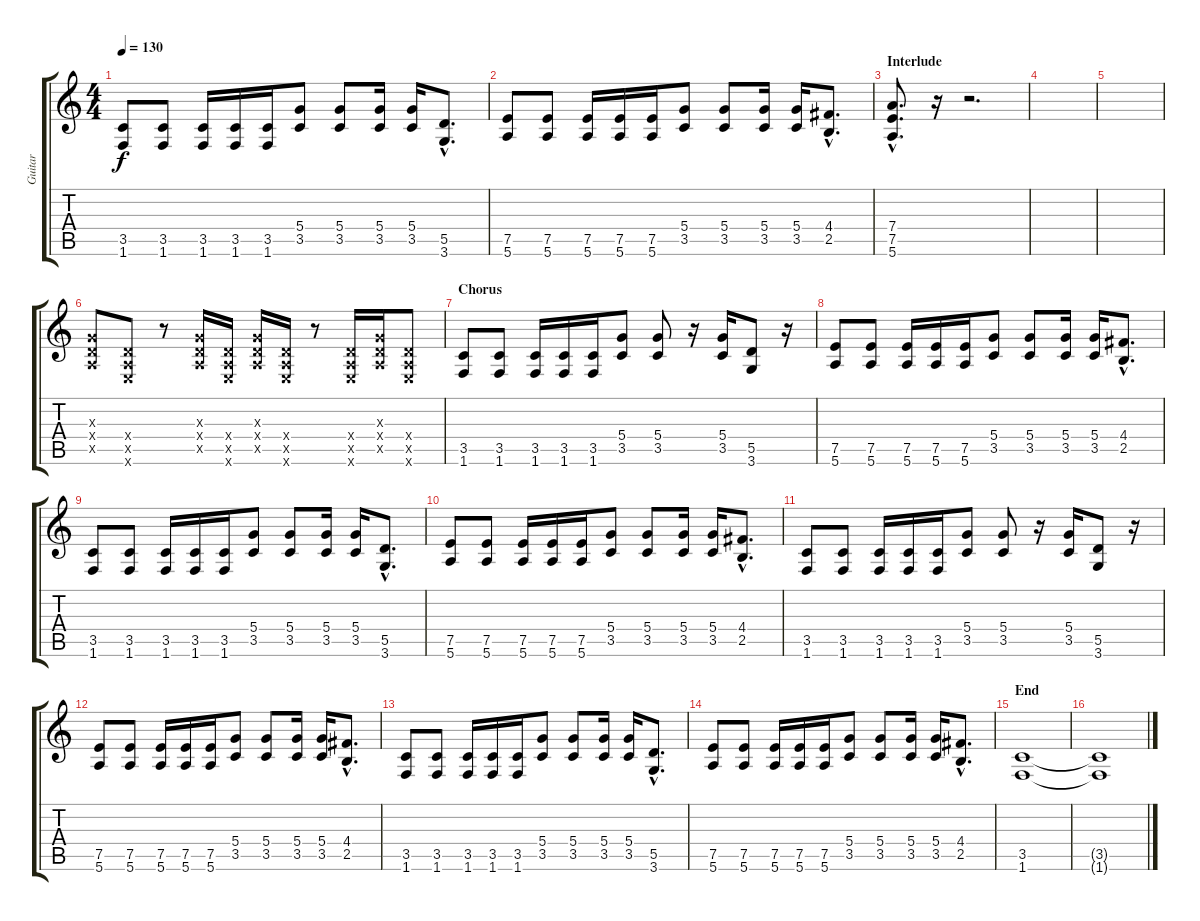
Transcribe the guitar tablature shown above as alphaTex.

\track ("Guitar" "Guitar") {instrument distortionguitar}
\staff {score tabs}
\tuning (E4 B3 G3 D3 A2 E2) {hide}
\ts (4 4)
\tempo 130
\clef g2
\ks c
(3.5 1.6).8{dy f} (3.5 1.6).8 (3.5 1.6).16 (3.5 1.6).16 (3.5 1.6).16 (5.4 3.5).8 (5.4 3.5).8 (5.4 3.5).16 (5.4 3.5).16 (5.5{hac} 3.6{hac}).8{d} |
(7.5 5.6).8 (7.5 5.6).8 (7.5 5.6).16 (7.5 5.6).16 (7.5 5.6).16 (5.4 3.5).8 (5.4 3.5).8 (5.4 3.5).16 (5.4 3.5).16 (4.4{hac} 2.5{hac}).8{d} |
\section ("" "Interlude")
(7.4{hac} 7.5{hac} 5.6{hac}).8{d} r.16 r.2{d} |
|
|
(0.3{x} 0.4{x} 0.5{x}).8 (0.4{x} 0.5{x} 0.6{x}).8 r.8 (0.3{x} 0.4{x} 0.5{x}).16 (0.4{x} 0.5{x} 0.6{x}).16 (0.3{x} 0.4{x} 0.5{x}).16 (0.4{x} 0.5{x} 0.6{x}).16 r.8 (0.4{x} 0.5{x} 0.6{x}).16 (0.3{x} 0.4{x} 0.5{x}).16 (0.4{x} 0.5{x} 0.6{x}).8 |
\section ("" "Chorus")
(3.5 1.6).8 (3.5 1.6).8 (3.5 1.6).16 (3.5 1.6).16 (3.5 1.6).16 (5.4 3.5).8 (5.4 3.5).8 r.16 (5.4 3.5).16 (5.5 3.6).8 r.16 |
(7.5 5.6).8 (7.5 5.6).8 (7.5 5.6).16 (7.5 5.6).16 (7.5 5.6).16 (5.4 3.5).8 (5.4 3.5).8 (5.4 3.5).16 (5.4 3.5).16 (4.4{hac} 2.5{hac}).8{d} |
(3.5 1.6).8 (3.5 1.6).8 (3.5 1.6).16 (3.5 1.6).16 (3.5 1.6).16 (5.4 3.5).8 (5.4 3.5).8 (5.4 3.5).16 (5.4 3.5).16 (5.5{hac} 3.6{hac}).8{d} |
(7.5 5.6).8 (7.5 5.6).8 (7.5 5.6).16 (7.5 5.6).16 (7.5 5.6).16 (5.4 3.5).8 (5.4 3.5).8 (5.4 3.5).16 (5.4 3.5).16 (4.4{hac} 2.5{hac}).8{d} |
(3.5 1.6).8 (3.5 1.6).8 (3.5 1.6).16 (3.5 1.6).16 (3.5 1.6).16 (5.4 3.5).8 (5.4 3.5).8 r.16 (5.4 3.5).16 (5.5 3.6).8 r.16 |
(7.5 5.6).8 (7.5 5.6).8 (7.5 5.6).16 (7.5 5.6).16 (7.5 5.6).16 (5.4 3.5).8 (5.4 3.5).8 (5.4 3.5).16 (5.4 3.5).16 (4.4{hac} 2.5{hac}).8{d} |
(3.5 1.6).8 (3.5 1.6).8 (3.5 1.6).16 (3.5 1.6).16 (3.5 1.6).16 (5.4 3.5).8 (5.4 3.5).8 (5.4 3.5).16 (5.4 3.5).16 (5.5{hac} 3.6{hac}).8{d} |
(7.5 5.6).8 (7.5 5.6).8 (7.5 5.6).16 (7.5 5.6).16 (7.5 5.6).16 (5.4 3.5).8 (5.4 3.5).8 (5.4 3.5).16 (5.4 3.5).16 (4.4{hac} 2.5{hac}).8{d} |
\section ("" "End")
(3.5 1.6).1 |
(3.5{t} 1.6{t}).1
